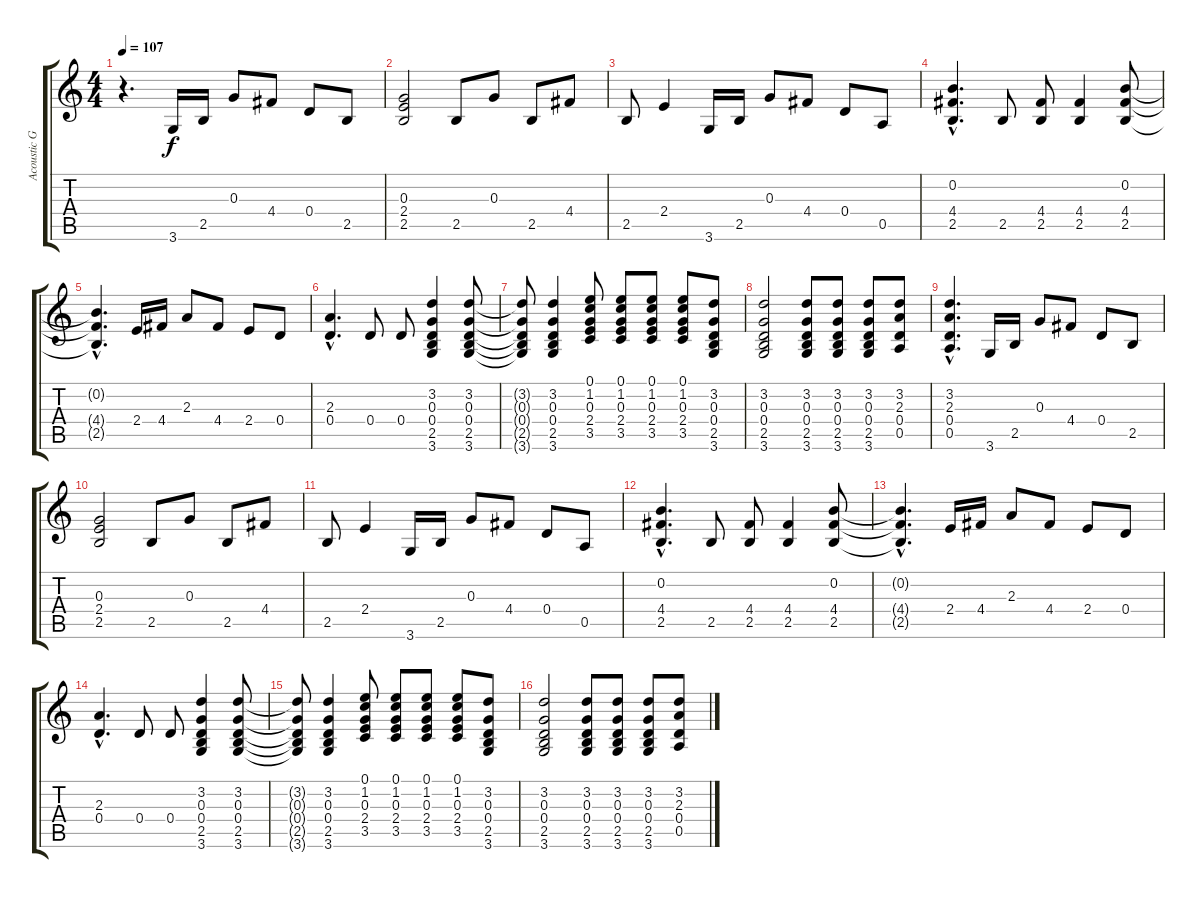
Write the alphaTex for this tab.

\track ("Acoustic Guitar" "Acoustic G") {instrument acousticguitarsteel}
\staff {score tabs}
\tuning (E4 B3 G3 D3 A2 E2) {hide}
\ts (4 4)
\tempo 107
\clef g2
\ks c
r.4{d dy f instrument acousticguitarsteel} 3.6.16 2.5.16 0.3.8 4.4.8 0.4.8 2.5.8 |
(0.3 2.4 2.5).2 2.5.8 0.3.8 2.5.8 4.4.8 |
2.5.8 2.4.4 3.6.16 2.5.16 0.3.8 4.4.8 0.4.8 0.5.8 |
(0.2{hac} 4.4{hac} 2.5{hac}).4{d} 2.5.8 (4.4 2.5).8 (4.4 2.5).4 (0.2 4.4 2.5).8 |
(0.2{hac t} 4.4{hac t} 2.5{hac t}).4{d} 2.4.16 4.4.16 2.3.8 4.4.8 2.4.8 0.4.8 |
(2.3 0.4{hac}).4{d} 0.4.8 0.4.8 (3.2 0.3 0.4 2.5 3.6).4 (3.2 0.3 0.4 2.5 3.6).8 |
(3.2{t} 0.3{t} 0.4{t} 2.5{t} 3.6{t}).8 (3.2 0.3 0.4 2.5 3.6).4 (0.1 1.2 0.3 2.4 3.5).8 (0.1 1.2 0.3 2.4 3.5).8 (0.1 1.2 0.3 2.4 3.5).8 (0.1 1.2 0.3 2.4 3.5).8 (3.2 0.3 0.4 2.5 3.6).8 |
(3.2 0.3 0.4 2.5 3.6).2 (3.2 0.3 0.4 2.5 3.6).8 (3.2 0.3 0.4 2.5 3.6).8 (3.2 0.3 0.4 2.5 3.6).8 (3.2 2.3 0.4 0.5).8 |
(3.2{hac} 2.3{hac} 0.4{hac} 0.5{hac}).4{d} 3.6.16 2.5.16 0.3.8 4.4.8 0.4.8 2.5.8 |
(0.3 2.4 2.5).2 2.5.8 0.3.8 2.5.8 4.4.8 |
2.5.8 2.4.4 3.6.16 2.5.16 0.3.8 4.4.8 0.4.8 0.5.8 |
(0.2{hac} 4.4{hac} 2.5{hac}).4{d} 2.5.8 (4.4 2.5).8 (4.4 2.5).4 (0.2 4.4 2.5).8 |
(0.2{hac t} 4.4{hac t} 2.5{hac t}).4{d} 2.4.16 4.4.16 2.3.8 4.4.8 2.4.8 0.4.8 |
(2.3 0.4{hac}).4{d} 0.4.8 0.4.8 (3.2 0.3 0.4 2.5 3.6).4 (3.2 0.3 0.4 2.5 3.6).8 |
(3.2{t} 0.3{t} 0.4{t} 2.5{t} 3.6{t}).8 (3.2 0.3 0.4 2.5 3.6).4 (0.1 1.2 0.3 2.4 3.5).8 (0.1 1.2 0.3 2.4 3.5).8 (0.1 1.2 0.3 2.4 3.5).8 (0.1 1.2 0.3 2.4 3.5).8 (3.2 0.3 0.4 2.5 3.6).8 |
(3.2 0.3 0.4 2.5 3.6).2 (3.2 0.3 0.4 2.5 3.6).8 (3.2 0.3 0.4 2.5 3.6).8 (3.2 0.3 0.4 2.5 3.6).8 (3.2 2.3 0.4 0.5).8
